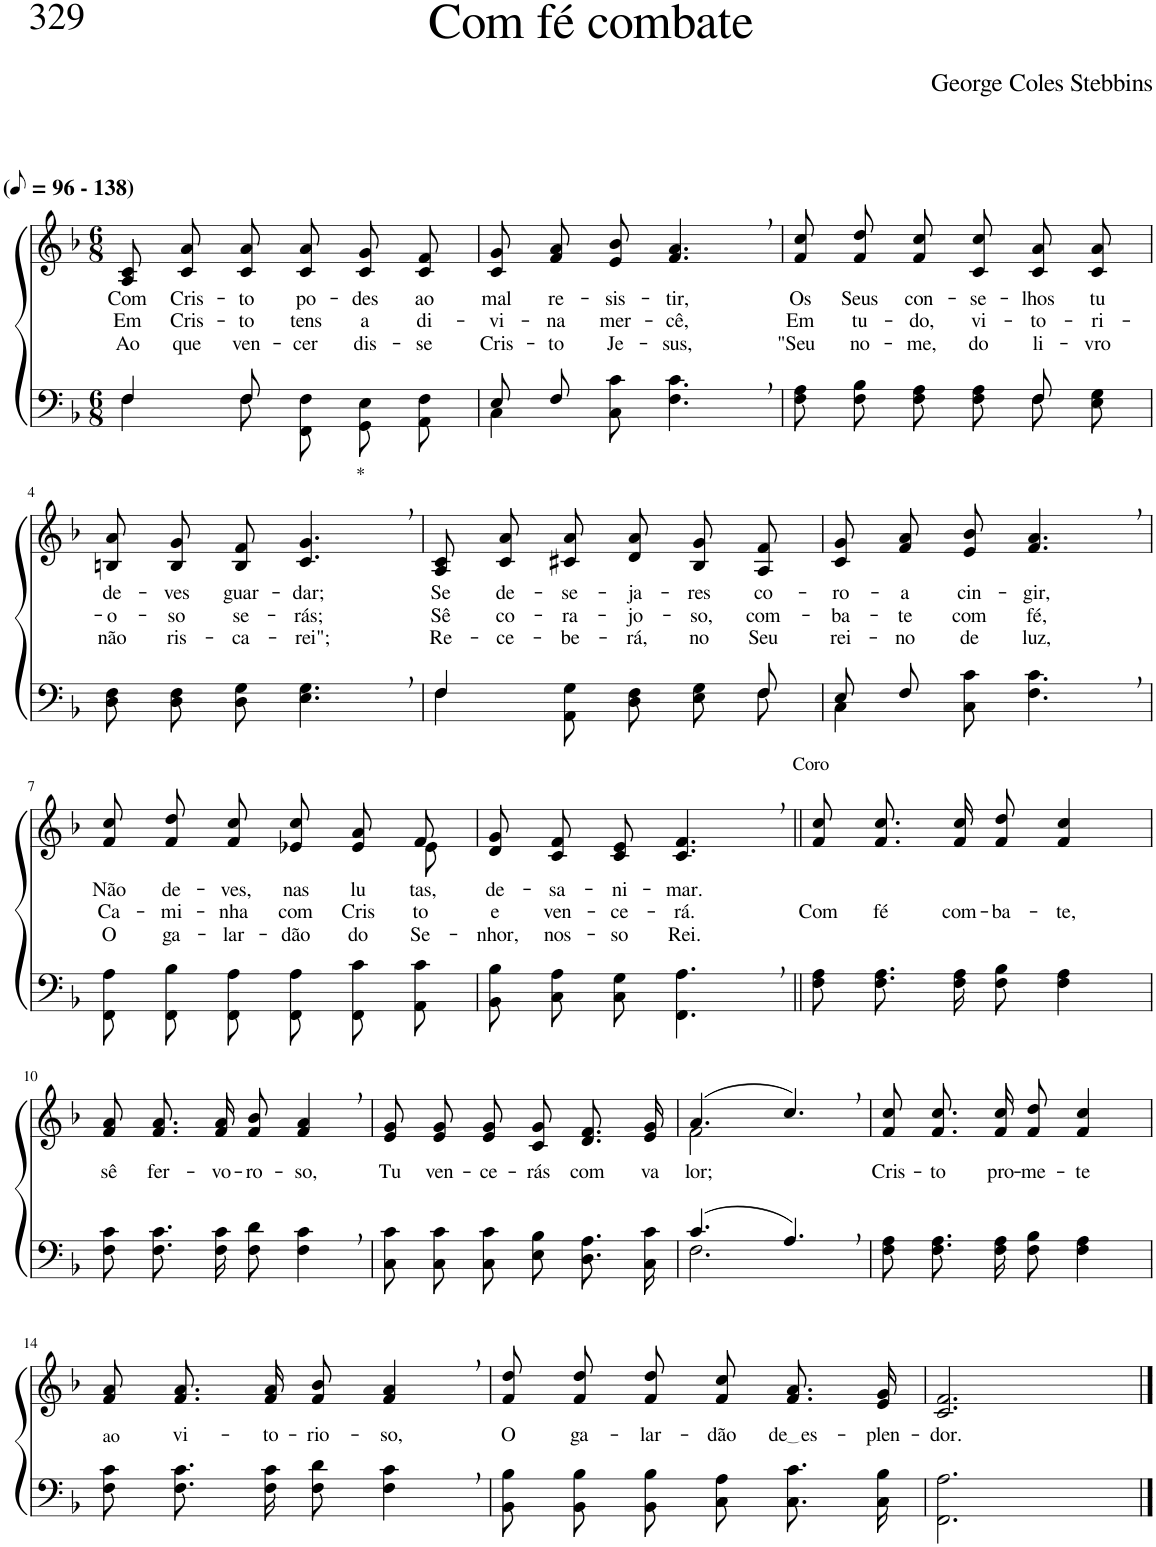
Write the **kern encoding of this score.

**kern	**kern	**text	**text	**text
*part2	*part1	*part1	*part1	*part1
*staff2	*staff1	*staff1	*staff1	*staff1
*I"Parte III e IV	*I"Parte I e II	*	*	*
*clefF4	*clefG2	*	*	*
*Trd-1c-2	*Trd-1c-2	*	*	*
*k[b-]	*k[b-]	*	*	*
*M6/8	*M6/8	*	*	*
*MM48	*MM48	*	*	*
=1	=1	=1	=1	=1
*^	*	*	*	*
!	!	!LO:TX:a:B:t=(	!	!	!
!	!	!LO:TX:a:B:t=- 138)	!	!	!
!	!	!	!LO:LY:b	!LO:LY:b	!LO:LY:b
4F/	4F\	8A/ 8c/L	Com	Em	Ao
!	!	!	!LO:LY:b	!LO:LY:b	!LO:LY:b
.	.	8c/ 8a/	Cris-	Cris-	que
!	!	!	!LO:LY:b	!LO:LY:b	!LO:LY:b
8F/	8F\	8c/ 8a/J	-to	-to	ven-
!	!	!	!LO:LY:b	!LO:LY:b	!LO:LY:b
4.ryy	8FF/ 8F/L	8c/ 8a/L	po-	tens	-cer
!	!	!	!LO:LY:b	!LO:LY:b	!LO:LY:b
.	8GG/ 8E/	8c/ 8g/	-des	a	dis-
!	!	!	!LO:LY:b	!LO:LY:b	!LO:LY:b
.	8AA/ 8F/J	8c/ 8f/J	ao	di-	-se
=2	=2	=2	=2	=2	=2
!	!	!	!LO:LY:b	!LO:LY:b	!LO:LY:b
8E/L	4C\	8c/ 8g/L	mal	-vi-	Cris-
!	!	!	!LO:LY:b	!LO:LY:b	!LO:LY:b
8F/J	.	8f/ 8a/	re-	-na	-to
!	!	!	!LO:LY:b	!LO:LY:b	!LO:LY:b
8ryy	8C\ 8c\	8e/ 8b-/J	-sis-	mer-	Je-
!	!	!	!LO:LY:b	!LO:LY:b	!LO:LY:b
4.ryy	4.F\ 4.c\	4.f/, 4.a/,	-tir,	-cê,	-sus,
=3	=3	=3	=3	=3	=3
!	!	!	!LO:LY:b	!LO:LY:b	!LO:LY:b
8F\ 8A\L	2ryy	8f/ 8cc/L	Os	Em	"Seu
!	!	!	!LO:LY:b	!LO:LY:b	!LO:LY:b
8F\ 8B-\	.	8f/ 8dd/	Seus	tu-	no-
!	!	!	!LO:LY:b	!LO:LY:b	!LO:LY:b
8F\ 8A\J	.	8f/ 8cc/J	con-	-do,	-me,
!	!	!	!LO:LY:b	!LO:LY:b	!LO:LY:b
8F\ 8A\L	.	8c/ 8cc/L	-se-	vi-	do
!	!	!	!LO:LY:b	!LO:LY:b	!LO:LY:b
8F\	8F/	8c/ 8a/	-lhos	-to-	li-
!	!	!	!LO:LY:b	!LO:LY:b	!LO:LY:b
8E\ 8G\J	8ryy	8c/ 8a/J	tu	-ri-	-vro
!!LO:LB:g=z
=4	=4	=4	=4	=4	=4
!	!	!	!LO:LY:b	!LO:LY:b	!LO:LY:b
*v	*v	*	*	*	*
8D\ 8F\L	8Bn/ 8a/L	de-	-o-	não
!	!	!LO:LY:b	!LO:LY:b	!LO:LY:b
8D\ 8F\	8B/ 8g/	-ves	-so	ris-
!	!	!LO:LY:b	!LO:LY:b	!LO:LY:b
8D\ 8G\J	8B/ 8f/J	guar-	se-	-ca-
!	!LO:TX:a:t=*	!	!	!
!	!	!LO:LY:b	!LO:LY:b	!LO:LY:b
4.E\, 4.G\,	4.c/, 4.g/,	-dar;	-rás;	-rei";
=5	=5	=5	=5	=5
*^	*	*	*	*
!	!	!	!LO:LY:b	!LO:LY:b	!LO:LY:b
4F/	4F\	8A/ 8c/L	Se	Sê	Re-
!	!	!	!LO:LY:b	!LO:LY:b	!LO:LY:b
.	.	8c/ 8a/	de-	co-	-ce-
!	!	!	!LO:LY:b	!LO:LY:b	!LO:LY:b
4.ryy	8AA\ 8G\	8c#X/ 8a/J	-se-	-ra-	-be-
!	!	!	!LO:LY:b	!LO:LY:b	!LO:LY:b
.	8D\ 8F\L	8d/ 8a/L	-ja-	-jo-	-rá,
!	!	!	!LO:LY:b	!LO:LY:b	!LO:LY:b
.	8E\ 8G\	8B-/ 8g/	-res	-so,	no
!	!	!	!LO:LY:b	!LO:LY:b	!LO:LY:b
8F/	8F\J	8A/ 8f/J	co-	com-	Seu
=6	=6	=6	=6	=6	=6
!	!	!	!LO:LY:b	!LO:LY:b	!LO:LY:b
8E/L	4C\	8c/ 8g/L	-ro-	-ba-	rei-
!	!	!	!LO:LY:b	!LO:LY:b	!LO:LY:b
8F/J	.	8f/ 8a/	-a	-te	-no
!	!	!	!LO:LY:b	!LO:LY:b	!LO:LY:b
8ryy	8C\ 8c\	8e/ 8b-/J	cin-	com	de
!	!	!	!LO:LY:b	!LO:LY:b	!LO:LY:b
4.ryy	4.F\ 4.c\	4.f/, 4.a/,	-gir,	fé,	luz,
!!LO:LB:g=z
=7	=7	=7	=7	=7	=7
!	!	!	!LO:LY:b	!LO:LY:b	!LO:LY:b
*v	*v	*^	*	*	*
8FF/ 8A/L	8f/ 8cc/L	8ryy	Não	Ca-	O
!	!	!	!LO:LY:b	!LO:LY:b	!LO:LY:b
*	*v	*v	*	*	*
8FF/ 8B-/	8f/ 8dd/	de-	-mi-	ga-
!	!	!LO:LY:b	!LO:LY:b	!LO:LY:b
8FF/ 8A/J	8f/ 8cc/J	-ves,	-nha	-lar-
!	!	!LO:LY:b	!LO:LY:b	!LO:LY:b
8FF\ 8A\L	8e-X/ 8cc/L	nas	com	-dão
!	!	!LO:LY:b	!LO:LY:b	!LO:LY:b
8FF\ 8c\	8e-/ 8a/	lu-	Cris-	do
*	*^	*	*	*
!	!	!	!LO:LY:b	!LO:LY:b	!LO:LY:b
8AA\ 8c\J	8f/J	8e-\	-tas,	-to	Se-
=8	=8	=8	=8	=8	=8
!	!	!	!LO:LY:b	!LO:LY:b	!LO:LY:b
*	*v	*v	*	*	*
8BB-\ 8B-\L	8d/ 8g/L	de-	e	-nhor,
!	!	!LO:LY:b	!LO:LY:b	!LO:LY:b
8C\ 8A\	8c/ 8f/	-sa-	ven-	nos-
!	!	!LO:LY:b	!LO:LY:b	!LO:LY:b
8C\ 8G\J	8c/ 8e/J	-ni-	-ce-	-so
!	!LO:TX:a:t=Coro	!	!	!
!	!	!LO:LY:b	!LO:LY:b	!LO:LY:b
4.FF\, 4.A\,	4.c/, 4.f/,	-mar.	-rá.	Rei.
=9||	=9||	=9||	=9||	=9||
!	!	!	!LO:LY:b	!
8F\ 8A\L	8f/ 8cc/L	.	Com	.
!	!	!	!LO:LY:b	!
8.F\ 8.A\	8.f/ 8.cc/	.	fé	.
!	!	!	!LO:LY:b	!
16F\ 16A\Jk	16f/ 16cc/Jk	.	com-	.
!	!	!	!LO:LY:b	!
8F\ 8B-\	8f/ 8dd/	.	-ba-	.
!	!	!	!LO:LY:b	!
4F\ 4A\	4f/ 4cc/	.	-te,	.
!!LO:LB:g=z
=10	=10	=10	=10	=10
!	!	!LO:LY:b	!	!
8F\ 8c\L	8f/ 8a/L	sê	.	.
!	!	!LO:LY:b	!	!
8.F\ 8.c\	8.f/ 8.a/	fer-	.	.
!	!	!LO:LY:b	!	!
16F\ 16c\Jk	16f/ 16a/Jk	-vo-	.	.
!	!	!LO:LY:b	!	!
8F\ 8d\	8f/ 8b-/	-ro-	.	.
!	!	!LO:LY:b	!	!
4F\, 4c\,	4f/, 4a/,	-so,	.	.
=11	=11	=11	=11	=11
!	!	!LO:LY:b	!	!
8C\ 8c\L	8e/ 8g/L	Tu	.	.
!	!	!LO:LY:b	!	!
8C\ 8c\	8e/ 8g/	ven-	.	.
!	!	!LO:LY:b	!	!
8C\ 8c\J	8e/ 8g/J	-ce-	.	.
!	!	!LO:LY:b	!	!
8E\ 8B-\L	8c/ 8g/L	-rás	.	.
!	!	!LO:LY:b	!	!
8.D\ 8.A\	8.d/ 8.f/	com	.	.
!	!	!LO:LY:b	!	!
16C\ 16c\Jk	16e/ 16g/Jk	va-	.	.
=12	=12	=12	=12	=12
*^	*^	*	*	*
!	!	!	!	!LO:LY:b	!	!
(4.c/	2.F\	(4.a/	2f\	-lor;	.	.
4.A,/)	.	4.cc,/)	.	.	.	.
.	.	.	4ryy	.	.	.
*v	*v	*	*	*	*	*
=13	=13	=13	=13	=13	=13
!	!	!	!LO:LY:b	!	!
*	*v	*v	*	*	*
8F\ 8A\L	8f/ 8cc/L	Cris-	.	.
!	!	!LO:LY:b	!	!
8.F\ 8.A\	8.f/ 8.cc/	-to	.	.
!	!	!LO:LY:b	!	!
16F\ 16A\Jk	16f/ 16cc/Jk	pro-	.	.
!	!	!LO:LY:b	!	!
8F\ 8B-\	8f/ 8dd/	-me-	.	.
!	!	!LO:LY:b	!	!
4F\ 4A\	4f/ 4cc/	-te	.	.
!!LO:LB:g=z
=14	=14	=14	=14	=14
!LO:TX:a:t=ao	!	!	!	!
8F\ 8c\L	8f/ 8a/L	.	.	.
!	!	!LO:LY:b	!	!
8.F\ 8.c\	8.f/ 8.a/	vi-	.	.
!	!	!LO:LY:b	!	!
16F\ 16c\Jk	16f/ 16a/Jk	-to-	.	.
!	!	!LO:LY:b	!	!
8F\ 8d\	8f/ 8b-/	-rio-	.	.
!	!	!LO:LY:b	!	!
4F\, 4c\,	4f/, 4a/,	-so,	.	.
=15	=15	=15	=15	=15
!	!	!LO:LY:b	!	!
8BB-\ 8B-\L	8f/ 8dd/L	O	.	.
!	!	!LO:LY:b	!	!
8BB-\ 8B-\	8f/ 8dd/	ga-	.	.
!	!	!LO:LY:b	!	!
8BB-\ 8B-\J	8f/ 8dd/J	-lar-	.	.
!	!	!LO:LY:b	!	!
8C\ 8A\L	8f/ 8cc/L	-dão	.	.
!	!	!LO:LY:b	!	!
8.C\ 8.c\	8.f/ 8.a/	de es	.	.
!	!	!LO:LY:b	!	!
16C\ 16B-\Jk	16e/ 16g/Jk	-plen-	.	.
=16	=16	=16	=16	=16
!	!	!LO:LY:b	!	!
2.FF\ 2.A\	2.c/ 2.f/	-dor.	.	.
==	==	==	==	==
*-	*-	*-	*-	*-
